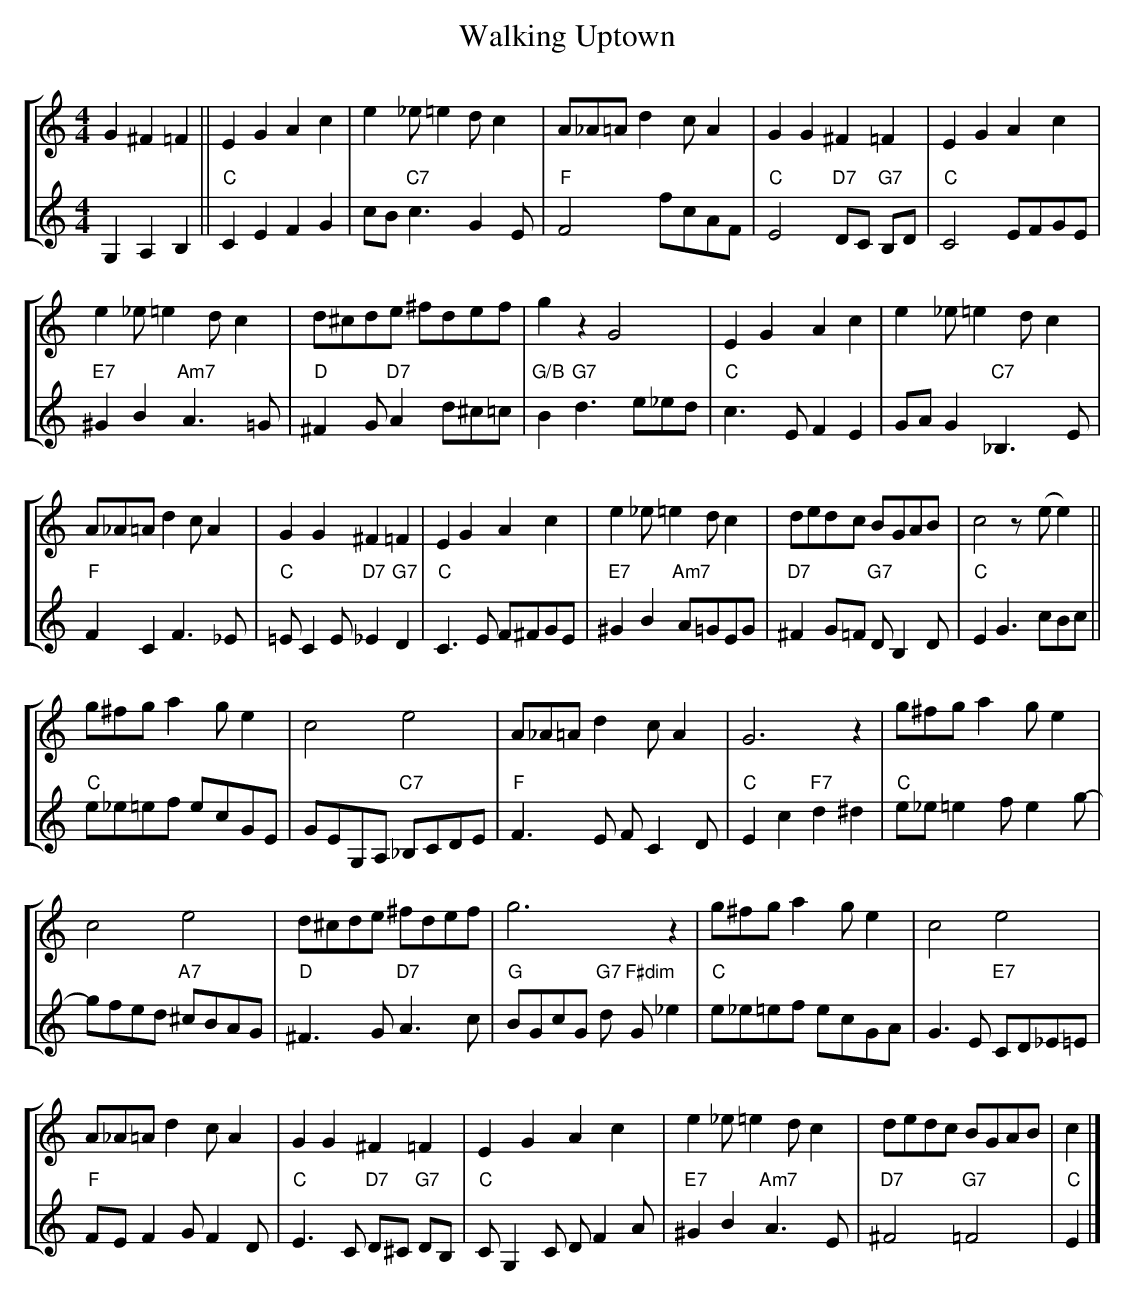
X:1
T:Walking Uptown
%%score [ 1 | 2 ]
L:1/4
M:4/4
K:C
V:1
G ^F =F || E G A c | e _e/ =e d/ c | A/_A/=A/ d c/ A |  G G ^F =F | E G A c |
e _e/ =e d/ c | d/^c/d/e/ ^f/d/e/f/ |  g z G2 | E G A c | e _e/ =e d/ c |
A/_A/=A/ d c/ A |  G G ^F =F | E G A c | e _e/ =e d/ c | d/e/d/c/ B/G/A/B/ |  c2 z/ (e/ e) ||
g/^f/g/ a g/ e | c2 e2 | A/_A/=A/ d c/ A |  G3 z | g/^f/g/ a g/ e |
c2 e2 | d/^c/d/e/ ^f/d/e/f/ |  g3 z | g/^f/g/ a g/ e | c2 e2 |
A/_A/=A/ d c/ A |  G G ^F =F | E G A c | e _e/ =e d/ c | d/e/d/c/ B/G/A/B/ |  c |]
V:2
G, A, B, || "C" C E F G | c/B/ "C7" c3/2 G E/ | "F" F2 f/c/A/F/ |  "C" E2 "D7" D/C/ "G7"B,/D/ | "C" C2 E/F/G/E/ |
"E7" ^G B "Am7" A3/2 =G/ | "D" ^F G/ "D7" A d/^c/=c/ |  "G/B" B "G7" d3/2 e/_e/d/ | "C" c3/2 E/ F E | G/A/ G "C7" _B,3/2 E/ |
"F" F C F3/2 _E/ |  "C" =E/ C E/ "D7" _E "G7" D | "C" C3/2 E/ F/^F/G/E/ | "E7" ^G B "Am7" A/=G/E/G/ | "D7" ^F G/=F/ "G7" D/ B, D/ |  "C" E G3/2 c/B/c/ ||
"C" e/_e/=e/f/ e/c/G/E/ | G/E/G,/A,/ "C7" _B,/C/D/E/ | "F" F3/2 E/ F/ C D/ |  "C" E c "F7" d ^d | "C" e/_e/ =e f/ e g/- |
g/f/e/d/ "A7" ^c/B/A/G/ | "D" ^F3/2 G/ "D7" A3/2 c/ |  "G" B/G/c/G/ "G7" d/ "F#dim"G/ _e | "C" e/_e/=e/f/ e/c/G/A/ | G3/2 E/ "E7" C/D/_E/=E/ |
"F" F/E/ F G/ F D/ |  "C" E3/2 C/ "D7" D/^C/ "G7"D/B,/ | "C" C/ G, C/ D/ F A/ | "E7" ^G B "Am7" A3/2 E/ | "D7" ^F2 "G7" =F2 |  "C" E |]
